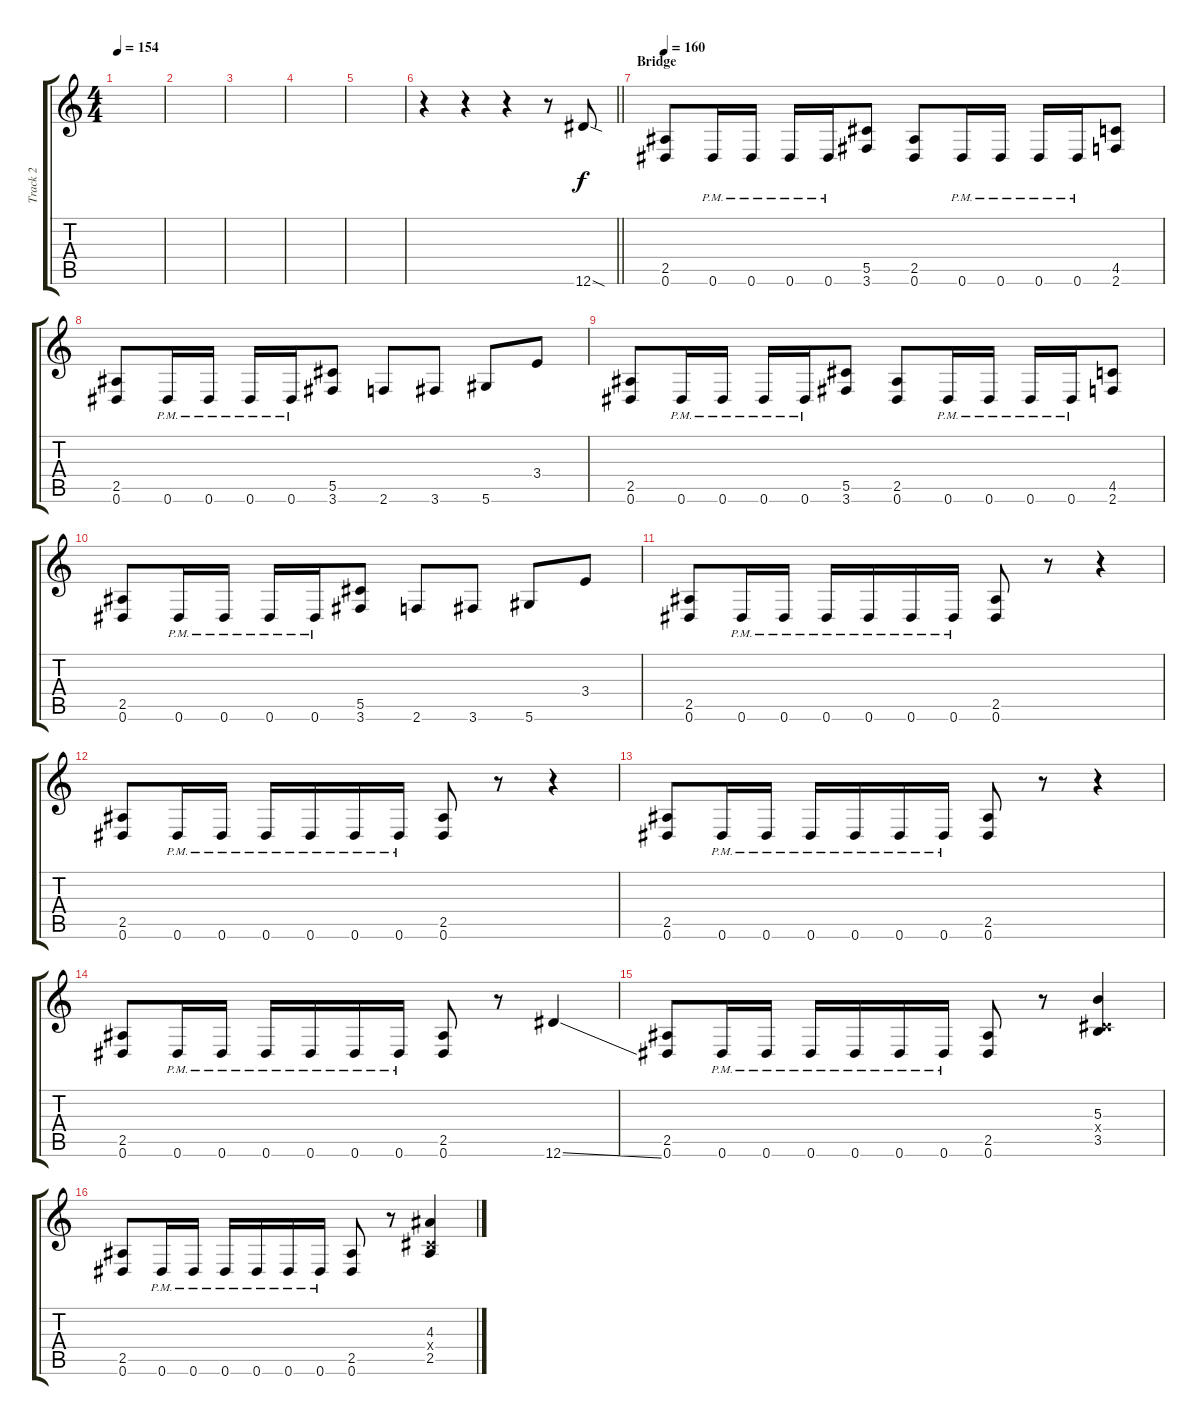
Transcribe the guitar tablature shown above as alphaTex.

\track ("Track 2" "Track 2") {instrument distortionguitar}
\staff {score tabs}
\tuning (Eb4 Bb3 Gb3 Db3 Ab2 Eb2) {hide}
\ts (4 4)
\tempo 154
\clef g2
\ks c
|
|
|
|
|
\barLineRight lightlight
r.4{volume 11} r.4 r.4 r.8 12.6{sod}.8 |
\section ("" "Bridge")
\tempo 160
(2.5 0.6).8 0.6{pm}.16 0.6{pm}.16 0.6{pm}.16 0.6{pm}.16 (5.5 3.6).8 (2.5 0.6).8 0.6{pm}.16 0.6{pm}.16 0.6{pm}.16 0.6{pm}.16 (4.5 2.6).8 |
(2.5 0.6).8 0.6{pm}.16 0.6{pm}.16 0.6{pm}.16 0.6{pm}.16 (5.5 3.6).8 2.6.8 3.6.8 5.6.8 3.4.8 |
(2.5 0.6).8 0.6{pm}.16 0.6{pm}.16 0.6{pm}.16 0.6{pm}.16 (5.5 3.6).8 (2.5 0.6).8 0.6{pm}.16 0.6{pm}.16 0.6{pm}.16 0.6{pm}.16 (4.5 2.6).8 |
(2.5 0.6).8 0.6{pm}.16 0.6{pm}.16 0.6{pm}.16 0.6{pm}.16 (5.5 3.6).8 2.6.8 3.6.8 5.6.8 3.4.8 |
(2.5 0.6).8 0.6{pm}.16 0.6{pm}.16 0.6{pm}.16 0.6{pm}.16 0.6{pm}.16 0.6{pm}.16 (2.5 0.6).8 r.8 r.4 |
(2.5 0.6).8 0.6{pm}.16 0.6{pm}.16 0.6{pm}.16 0.6{pm}.16 0.6{pm}.16 0.6{pm}.16 (2.5 0.6).8 r.8 r.4 |
(2.5 0.6).8 0.6{pm}.16 0.6{pm}.16 0.6{pm}.16 0.6{pm}.16 0.6{pm}.16 0.6{pm}.16 (2.5 0.6).8 r.8 r.4 |
(2.5 0.6).8 0.6{pm}.16 0.6{pm}.16 0.6{pm}.16 0.6{pm}.16 0.6{pm}.16 0.6{pm}.16 (2.5 0.6).8 r.8 12.6{ss}.4 |
(2.5 0.6).8 0.6{pm}.16 0.6{pm}.16 0.6{pm}.16 0.6{pm}.16 0.6{pm}.16 0.6{pm}.16 (2.5 0.6).8 r.8 (5.3 0.4{x} 3.5).4 |
(2.5 0.6).8 0.6{pm}.16 0.6{pm}.16 0.6{pm}.16 0.6{pm}.16 0.6{pm}.16 0.6{pm}.16 (2.5 0.6).8 r.8 (4.3 0.4{x} 2.5).4
